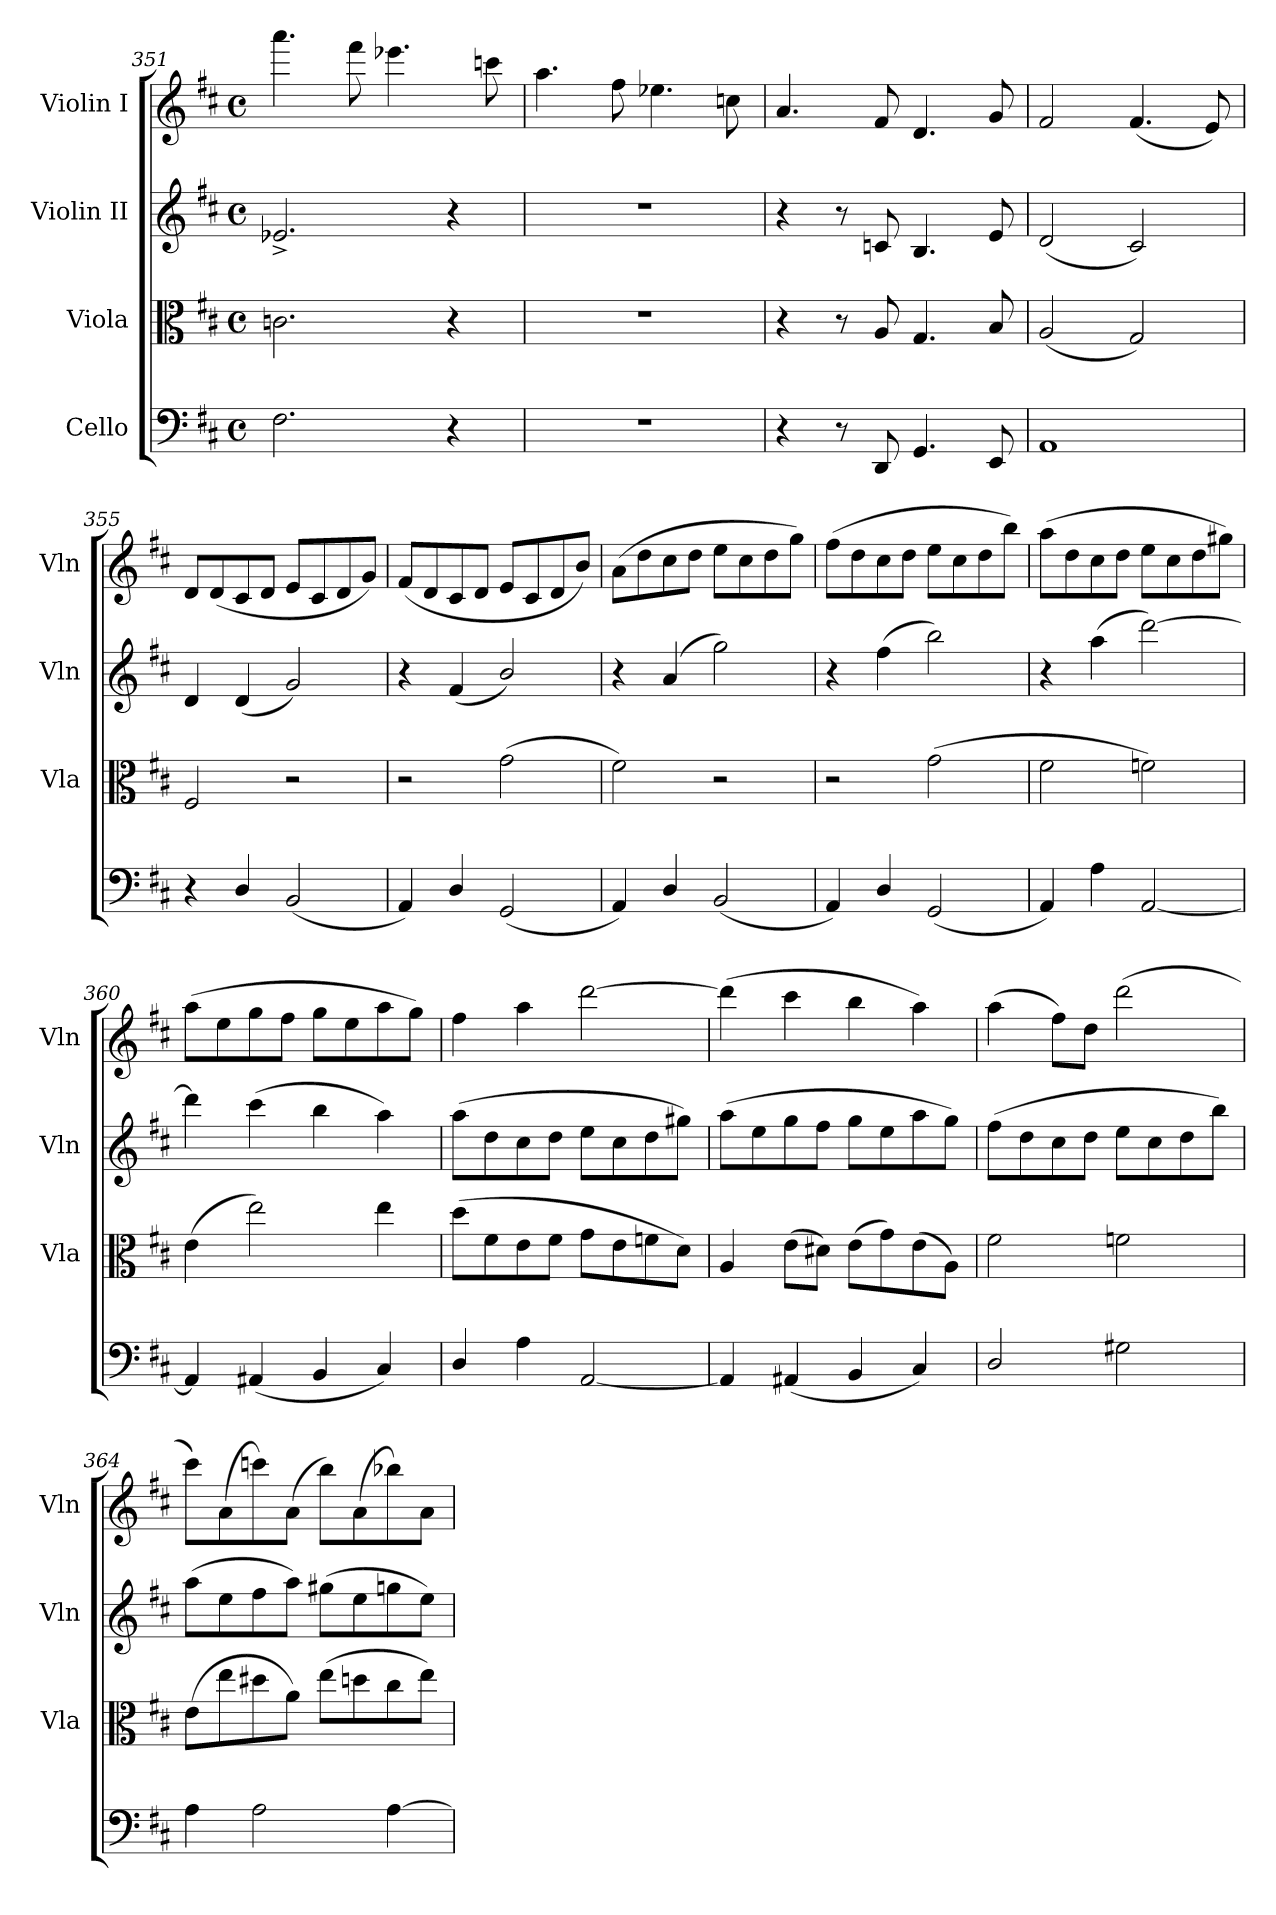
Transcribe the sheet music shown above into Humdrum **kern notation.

**kern	**kern	**kern	**kern
*part4	*part3	*part2	*part1
*staff4	*staff3	*staff2	*staff1
*I"Cello	*I"Viola	*I"Violin II	*I"Violin I
*	*I'Vla	*I'Vln	*I'Vln
*clefF4	*clefC3	*clefG2	*clefG2
*k[f#c#]	*k[f#c#]	*k[f#c#]	*k[f#c#]
*M4/4	*M4/4	*M4/4	*M4/4
*met(c)	*met(c)	*met(c)	*met(c)
=351	=351	=351	=351
2.F#\	2.cn\	2.e-X^/	4.aaa\
.	.	.	8fff#\
.	.	.	4.eee-X\
4r	4r	4r	.
.	.	.	8cccn\
=352	=352	=352	=352
1r	1r	1r	4.aa\
.	.	.	8ff#\
.	.	.	4.ee-X\
.	.	.	8ccn\
=353	=353	=353	=353
4r	4r	4r	4.a/
8r	8r	8r	.
8DD/	8A/	8cn/	8f#/
4.GG/	4.G/	4.B/	4.d/
8EE/	8B/	8e/	8g/
=354	=354	=354	=354
1AA	(<2A/	(<2d/	2f#/
.	2G/)	2c#/)	(<4.f#/
.	.	.	8e/)
=355	=355	=355	=355
4r	2F#/	4d/	8d/L
.	.	.	(<8d/
4D/	.	(<4d/	8c#/
.	.	.	8d/J
(<2BB/	2r	2g/)	8e/L
.	.	.	8c#/
.	.	.	8d/
.	.	.	8g/J)
!!LO:LB:g=z
=356	=356	=356	=356
4AA/)	2r	4r	(<8f#/L
.	.	.	8d/
4D/	.	(<4f#/	8c#/
.	.	.	8d/J
(<2GG/	(>2g\	2b/)	8e/L
.	.	.	8c#/
.	.	.	8d/
.	.	.	8b/J)
=357	=357	=357	=357
4AA/)	2f#\)	4r	(>8a\L
.	.	.	8dd\
4D/	.	(>4a/	8cc#\
.	.	.	8dd\J
(<2BB/	2r	2gg\)	8ee\L
.	.	.	8cc#\
.	.	.	8dd\
.	.	.	8gg\J)
=358	=358	=358	=358
4AA/)	2r	4r	(>8ff#\L
.	.	.	8dd\
4D/	.	(>4ff#\	8cc#\
.	.	.	8dd\J
(<2GG/	(>2g\	2bb\)	8ee\L
.	.	.	8cc#\
.	.	.	8dd\
.	.	.	8bb\J)
=359	=359	=359	=359
4AA/)	2f#\	4r	(>8aa\L
.	.	.	8dd\
4A\	.	(>4aa\	8cc#\
.	.	.	8dd\J
[2AA/	2fn\)	[2ddd\)	8ee\L
.	.	.	8cc#\
.	.	.	8dd\
.	.	.	8gg#X\J)
=360	=360	=360	=360
4AA/]	(>4e\	4ddd\]	(>8aa\L
.	.	.	8ee\
(<4AA#X/	2ee\)	(>4ccc#\	8gg\
.	.	.	8ff#\J
4BB/	.	4bb\	8gg\L
.	.	.	8ee\
4C#/)	4ee\	4aa\)	8aa\
.	.	.	8gg\J)
=361	=361	=361	=361
4D/	(>8dd\L	(>8aa\L	4ff#\
.	8f#\	8dd\	.
4A\	8e\	8cc#\	4aa\
.	8f#\J	8dd\J	.
[2AA/	8g\L	8ee\L	[2ddd\
.	8e\	8cc#\	.
.	8fn\	8dd\	.
.	8d\J)	8gg#X\J)	.
=362	=362	=362	=362
4AA/]	4A/	(>8aa\L	(>4ddd\]
.	.	8ee\	.
(<4AA#X/	(>8e\L	8gg\	4ccc#\
.	8d#X\J)	8ff#\J	.
4BB/	(>8e\L	8gg\L	4bb\
.	8g\)	8ee\	.
4C#/)	(>8e\	8aa\	4aa\)
.	8A\J)	8gg\J)	.
=363	=363	=363	=363
2D/	2f#\	(>8ff#\L	(>4aa\
.	.	8dd\	.
.	.	8cc#\	8ff#\L)
.	.	8dd\J	8dd\J
2G#X\	2fn\	8ee\L	(>2ddd\
.	.	8cc#\	.
.	.	8dd\	.
.	.	8bb\J)	.
=364	=364	=364	=364
4A\	(>8e\L	(>8aa\L	8ccc#\L)
.	8ee\	8ee\	(>8a\
2A\	8dd#X\	8ff#\	8cccn\)
.	8a\J)	8aa\J)	(>8a\J
.	(>8ee\L	(>8gg#X\L	8bb\L)
.	8ddn\	8ee\	(>8a\
[4A\	8cc#\	8ggn\	8bb-X\)
.	8ee\J)	8ee\J)	8a\J
=	=	=	=
*-	*-	*-	*-
